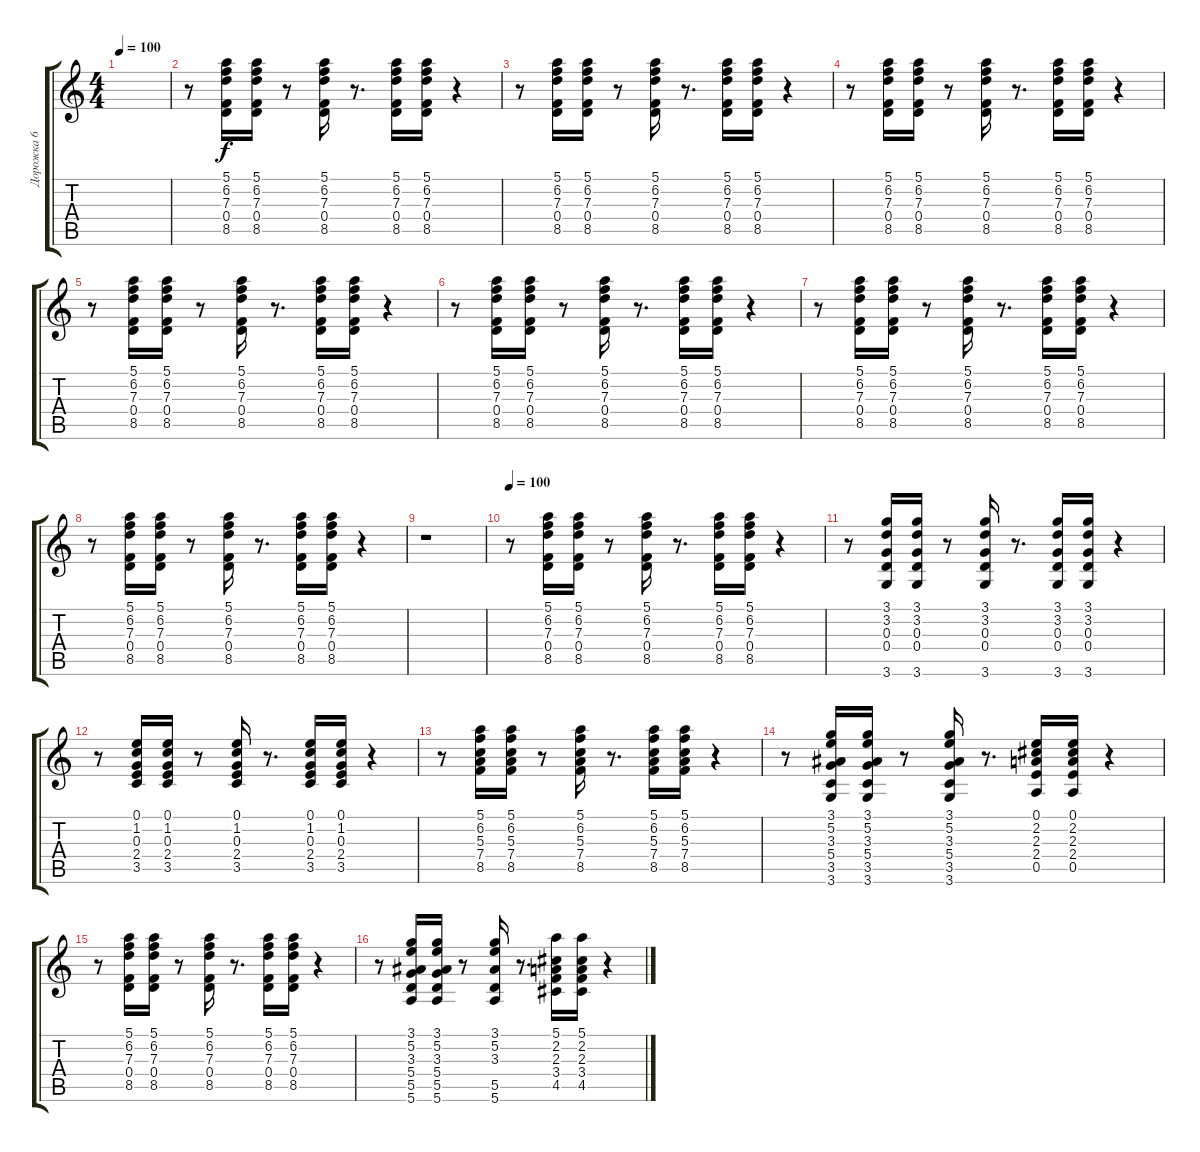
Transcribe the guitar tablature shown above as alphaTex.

\track ("Дорожка 6" "Дорожка 6") {instrument electricguitarclean}
\staff {score tabs}
\tuning (E4 B3 G3 D3 A2 E2) {hide}
\ts (4 4)
\tempo 100
\clef g2
\ks c
|
r.8 (5.1 6.2 7.3 0.4 8.5).16 (5.1 6.2 7.3 0.4 8.5).16 r.8 (5.1 6.2 7.3 0.4 8.5).16 r.8{d} (5.1 6.2 7.3 0.4 8.5).16 (5.1 6.2 7.3 0.4 8.5).16 r.4 |
r.8 (5.1 6.2 7.3 0.4 8.5).16 (5.1 6.2 7.3 0.4 8.5).16 r.8 (5.1 6.2 7.3 0.4 8.5).16 r.8{d} (5.1 6.2 7.3 0.4 8.5).16 (5.1 6.2 7.3 0.4 8.5).16 r.4 |
r.8 (5.1 6.2 7.3 0.4 8.5).16 (5.1 6.2 7.3 0.4 8.5).16 r.8 (5.1 6.2 7.3 0.4 8.5).16 r.8{d} (5.1 6.2 7.3 0.4 8.5).16 (5.1 6.2 7.3 0.4 8.5).16 r.4 |
r.8 (5.1 6.2 7.3 0.4 8.5).16 (5.1 6.2 7.3 0.4 8.5).16 r.8 (5.1 6.2 7.3 0.4 8.5).16 r.8{d} (5.1 6.2 7.3 0.4 8.5).16 (5.1 6.2 7.3 0.4 8.5).16 r.4 |
r.8 (5.1 6.2 7.3 0.4 8.5).16 (5.1 6.2 7.3 0.4 8.5).16 r.8 (5.1 6.2 7.3 0.4 8.5).16 r.8{d} (5.1 6.2 7.3 0.4 8.5).16 (5.1 6.2 7.3 0.4 8.5).16 r.4 |
r.8 (5.1 6.2 7.3 0.4 8.5).16 (5.1 6.2 7.3 0.4 8.5).16 r.8 (5.1 6.2 7.3 0.4 8.5).16 r.8{d} (5.1 6.2 7.3 0.4 8.5).16 (5.1 6.2 7.3 0.4 8.5).16 r.4 |
r.8 (5.1 6.2 7.3 0.4 8.5).16 (5.1 6.2 7.3 0.4 8.5).16 r.8 (5.1 6.2 7.3 0.4 8.5).16 r.8{d} (5.1 6.2 7.3 0.4 8.5).16 (5.1 6.2 7.3 0.4 8.5).16 r.4 |
r.1 |
\tempo 100
r.8 (5.1 6.2 7.3 0.4 8.5).16 (5.1 6.2 7.3 0.4 8.5).16 r.8 (5.1 6.2 7.3 0.4 8.5).16 r.8{d} (5.1 6.2 7.3 0.4 8.5).16 (5.1 6.2 7.3 0.4 8.5).16 r.4 |
r.8 (3.1 3.2 0.3 0.4 3.6).16 (3.1 3.2 0.3 0.4 3.6).16 r.8 (3.1 3.2 0.3 0.4 3.6).16 r.8{d} (3.1 3.2 0.3 0.4 3.6).16 (3.1 3.2 0.3 0.4 3.6).16 r.4 |
r.8 (0.1 1.2 0.3 2.4 3.5).16 (0.1 1.2 0.3 2.4 3.5).16 r.8 (0.1 1.2 0.3 2.4 3.5).16 r.8{d} (0.1 1.2 0.3 2.4 3.5).16 (0.1 1.2 0.3 2.4 3.5).16 r.4 |
r.8 (5.1 6.2 5.3 7.4 8.5).16 (5.1 6.2 5.3 7.4 8.5).16 r.8 (5.1 6.2 5.3 7.4 8.5).16 r.8{d} (5.1 6.2 5.3 7.4 8.5).16 (5.1 6.2 5.3 7.4 8.5).16 r.4 |
r.8 (3.1 5.2 3.3 5.4 3.5 3.6).16 (3.1 5.2 3.3 5.4 3.5 3.6).16 r.8 (3.1 5.2 3.3 5.4 3.5 3.6).16 r.8{d} (0.1 2.2 2.3 2.4 0.5).16 (0.1 2.2 2.3 2.4 0.5).16 r.4 |
r.8 (5.1 6.2 7.3 0.4 8.5).16 (5.1 6.2 7.3 0.4 8.5).16 r.8 (5.1 6.2 7.3 0.4 8.5).16 r.8{d} (5.1 6.2 7.3 0.4 8.5).16 (5.1 6.2 7.3 0.4 8.5).16 r.4 |
r.8 (3.1 5.2 3.3 5.4 5.5 5.6).16 (3.1 5.2 3.3 5.4 5.5 5.6).16 r.8 (3.1 5.2 3.3 5.5 5.6).16 r.8{d} (5.1 2.2 2.3 3.4 4.5).16 (5.1 2.2 2.3 3.4 4.5).16 r.4
